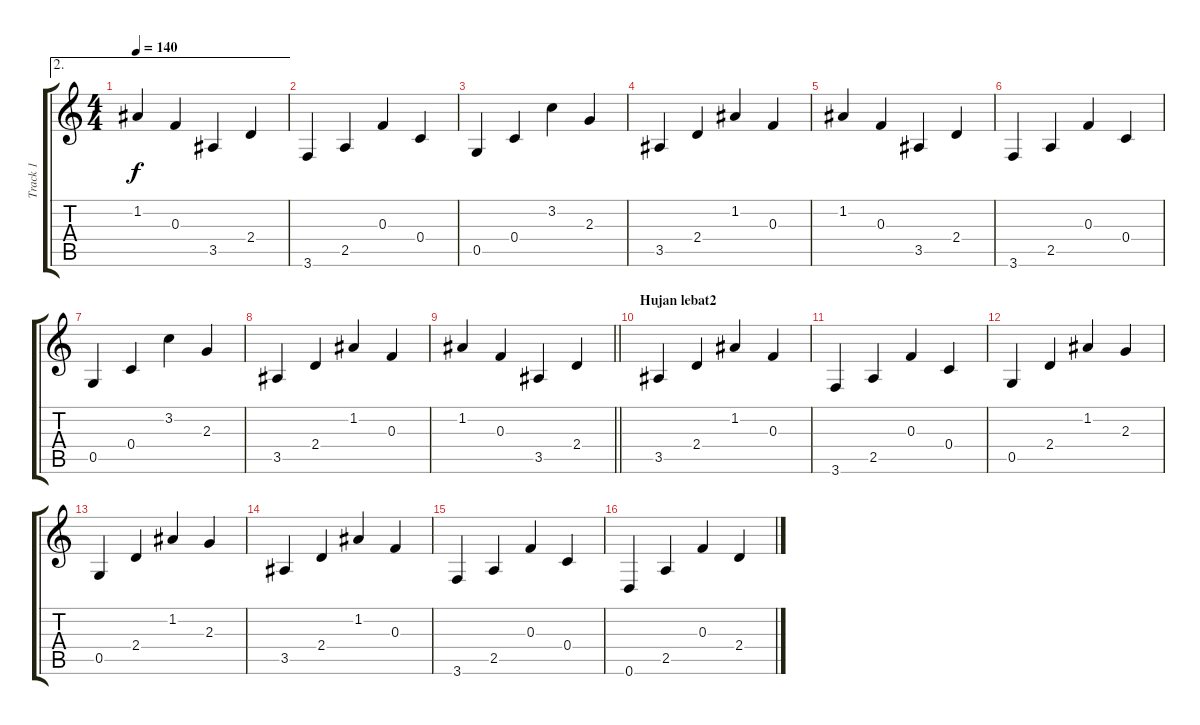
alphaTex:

\track ("Track 1" "Track 1") {instrument acousticguitarnylon}
\staff {score tabs}
\tuning (D4 A3 F3 C3 G2 D2) {hide}
\ae 2
\ts (4 4)
\tempo 140
\clef g2
\ks c
1.2.4{dy f} 0.3.4 3.5.4 2.4.4 |
3.6.4 2.5.4 0.3.4 0.4.4 |
0.5.4 0.4.4 3.2.4 2.3.4 |
3.5.4 2.4.4 1.2.4 0.3.4 |
1.2.4 0.3.4 3.5.4 2.4.4 |
3.6.4 2.5.4 0.3.4 0.4.4 |
0.5.4 0.4.4 3.2.4 2.3.4 |
3.5.4 2.4.4 1.2.4 0.3.4 |
\barLineRight lightlight
1.2.4 0.3.4 3.5.4 2.4.4 |
\section ("" "Hujan lebat2")
3.5.4 2.4.4 1.2.4 0.3.4 |
3.6.4 2.5.4 0.3.4 0.4.4 |
0.5.4 2.4.4 1.2.4 2.3.4 |
0.5.4 2.4.4 1.2.4 2.3.4 |
3.5.4 2.4.4 1.2.4 0.3.4 |
3.6.4 2.5.4 0.3.4 0.4.4 |
0.6.4 2.5.4 0.3.4 2.4.4
